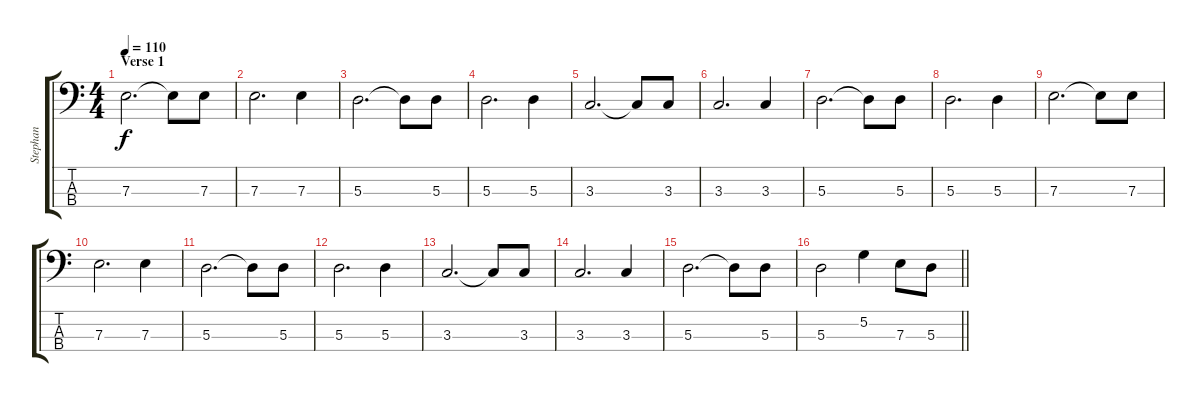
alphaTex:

\track ("Stephan" "Stephan") {instrument electricbassfinger}
\staff {score tabs}
\tuning (G2 D2 A1 E1) {hide}
\ts (4 4)
\section ("" "Verse 1")
\tempo 110
\clef f4
\ks c
7.3.2{d dy f} 7.3{t}.8 7.3.8 |
7.3.2{d} 7.3.4 |
5.3.2{d} 5.3{t}.8 5.3.8 |
5.3.2{d} 5.3.4 |
3.3.2{d} 3.3{t}.8 3.3.8 |
3.3.2{d} 3.3.4 |
5.3.2{d} 5.3{t}.8 5.3.8 |
5.3.2{d} 5.3.4 |
7.3.2{d} 7.3{t}.8 7.3.8 |
7.3.2{d} 7.3.4 |
5.3.2{d} 5.3{t}.8 5.3.8 |
5.3.2{d} 5.3.4 |
3.3.2{d} 3.3{t}.8 3.3.8 |
3.3.2{d} 3.3.4 |
5.3.2{d} 5.3{t}.8 5.3.8 |
\barLineRight lightlight
5.3.2 5.2.4 7.3.8 5.3.8
